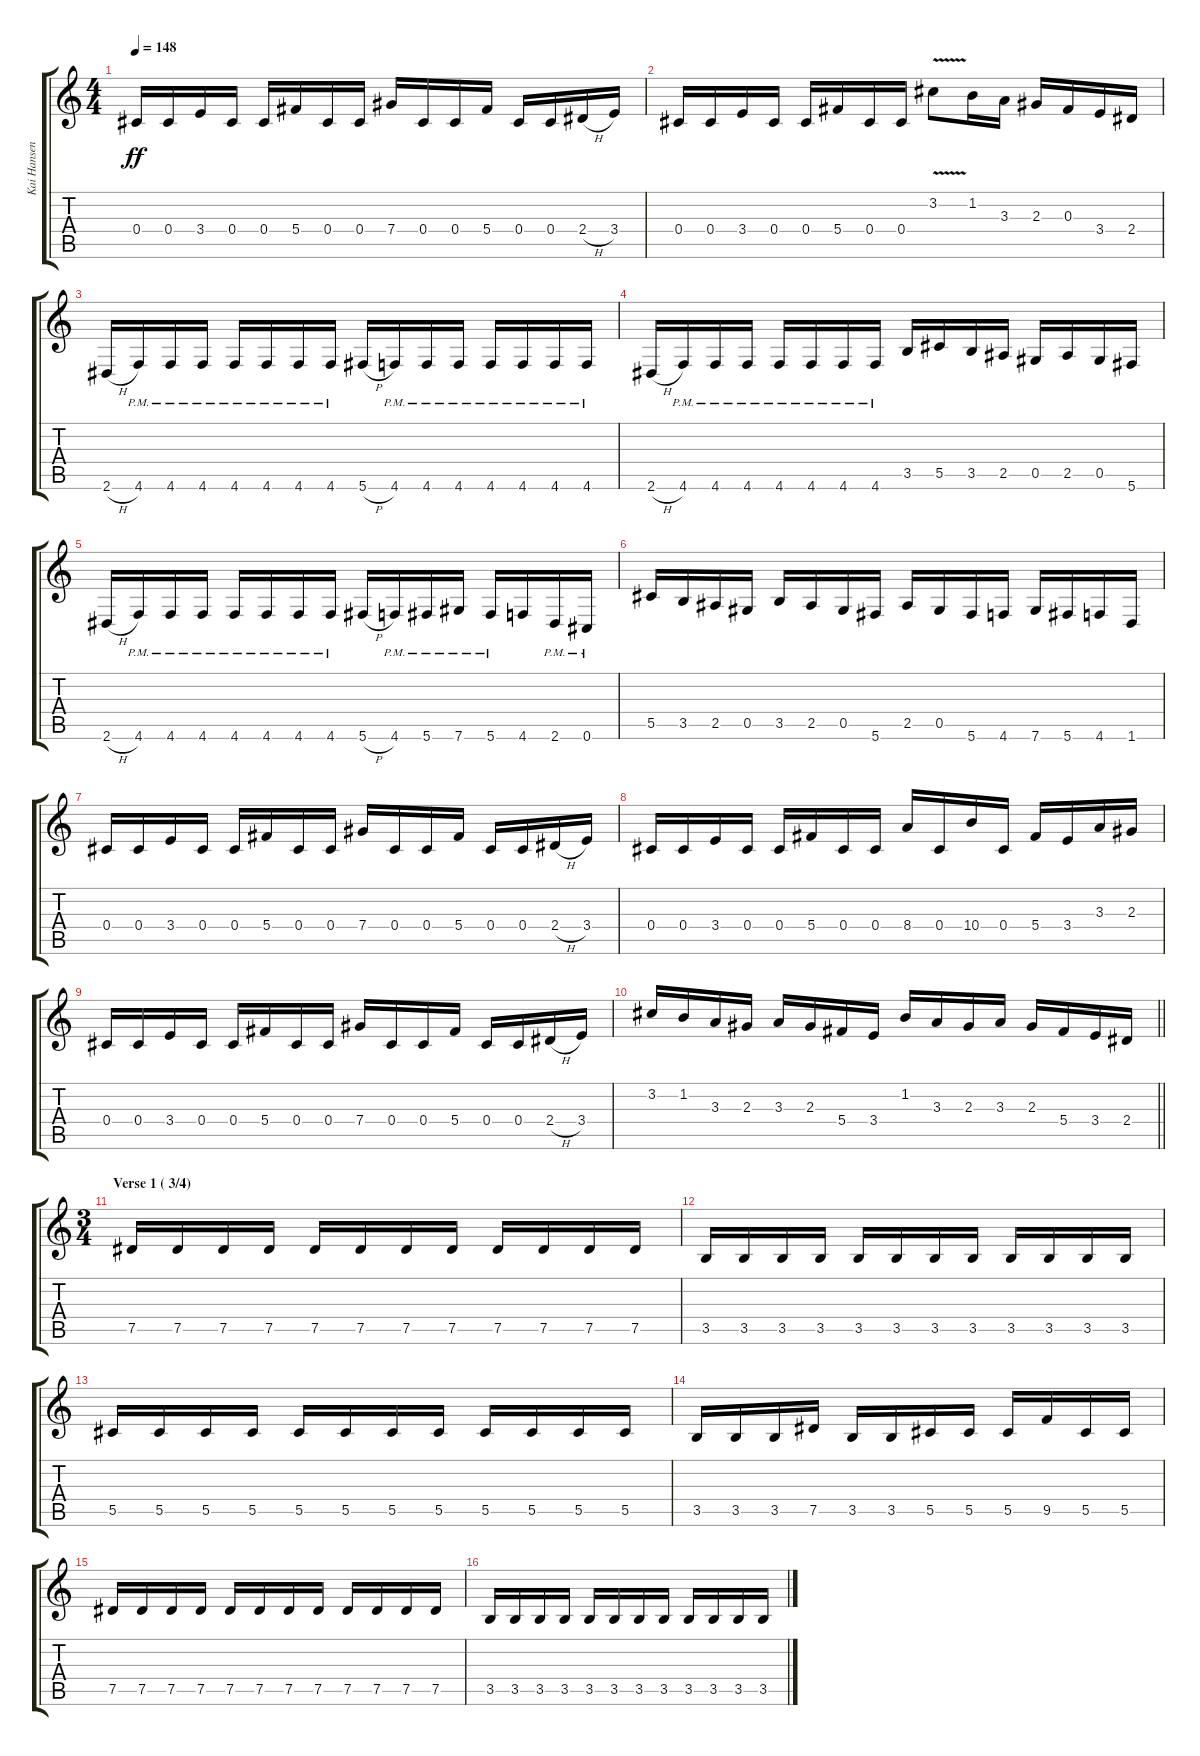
\track ("Kai Hansen<Guitar>" "Kai Hansen") {instrument distortionguitar}
\staff {score tabs}
\tuning (Eb4 Bb3 Gb3 Db3 Ab2 Db2) {hide}
\ts (4 4)
\tempo 148
\clef g2
\ks c
0.4.16{dy ff} 0.4.16 3.4.16 0.4.16 0.4.16 5.4.16 0.4.16 0.4.16 7.4.16 0.4.16 0.4.16 5.4.16 0.4.16 0.4.16 2.4{h}.16 3.4.16 |
0.4.16 0.4.16 3.4.16 0.4.16 0.4.16 5.4.16 0.4.16 0.4.16 3.2{v}.8 1.2.16 3.3.16 2.3.16 0.3.16 3.4.16 2.4.16 |
2.6{h}.16 4.6{pm}.16 4.6{pm}.16 4.6{pm}.16 4.6{pm}.16 4.6{pm}.16 4.6{pm}.16 4.6{pm}.16 5.6{h}.16 4.6{pm}.16 4.6{pm}.16 4.6{pm}.16 4.6{pm}.16 4.6{pm}.16 4.6{pm}.16 4.6{pm}.16 |
2.6{h}.16 4.6{pm}.16 4.6{pm}.16 4.6{pm}.16 4.6{pm}.16 4.6{pm}.16 4.6{pm}.16 4.6{pm}.16 3.5.16 5.5.16 3.5.16 2.5.16 0.5.16 2.5.16 0.5.16 5.6.16 |
2.6{h}.16 4.6{pm}.16 4.6{pm}.16 4.6{pm}.16 4.6{pm}.16 4.6{pm}.16 4.6{pm}.16 4.6{pm}.16 5.6{h}.16 4.6{pm}.16 5.6{pm}.16 7.6{pm}.16 5.6{pm}.16 4.6.16 2.6{pm}.16 0.6{pm}.16 |
5.5.16 3.5.16 2.5.16 0.5.16 3.5.16 2.5.16 0.5.16 5.6.16 2.5.16 0.5.16 5.6.16 4.6.16 7.6.16 5.6.16 4.6.16 1.6.16 |
0.4.16 0.4.16 3.4.16 0.4.16 0.4.16 5.4.16 0.4.16 0.4.16 7.4.16 0.4.16 0.4.16 5.4.16 0.4.16 0.4.16 2.4{h}.16 3.4.16 |
0.4.16 0.4.16 3.4.16 0.4.16 0.4.16 5.4.16 0.4.16 0.4.16 8.4.16 0.4.16 10.4.16 0.4.16 5.4.16 3.4.16 3.3.16 2.3.16 |
0.4.16 0.4.16 3.4.16 0.4.16 0.4.16 5.4.16 0.4.16 0.4.16 7.4.16 0.4.16 0.4.16 5.4.16 0.4.16 0.4.16 2.4{h}.16 3.4.16 |
\barLineRight lightlight
3.2.16 1.2.16 3.3.16 2.3.16 3.3.16 2.3.16 5.4.16 3.4.16 1.2.16 3.3.16 2.3.16 3.3.16 2.3.16 5.4.16 3.4.16 2.4.16 |
\ts (3 4)
\section ("" "Verse 1 ( 3/4)")
7.5.16 7.5.16 7.5.16 7.5.16 7.5.16 7.5.16 7.5.16 7.5.16 7.5.16 7.5.16 7.5.16 7.5.16 |
3.5.16 3.5.16 3.5.16 3.5.16 3.5.16 3.5.16 3.5.16 3.5.16 3.5.16 3.5.16 3.5.16 3.5.16 |
5.5.16 5.5.16 5.5.16 5.5.16 5.5.16 5.5.16 5.5.16 5.5.16 5.5.16 5.5.16 5.5.16 5.5.16 |
3.5.16 3.5.16 3.5.16 7.5.16 3.5.16 3.5.16 5.5.16 5.5.16 5.5.16 9.5.16 5.5.16 5.5.16 |
7.5.16 7.5.16 7.5.16 7.5.16 7.5.16 7.5.16 7.5.16 7.5.16 7.5.16 7.5.16 7.5.16 7.5.16 |
3.5.16 3.5.16 3.5.16 3.5.16 3.5.16 3.5.16 3.5.16 3.5.16 3.5.16 3.5.16 3.5.16 3.5.16
